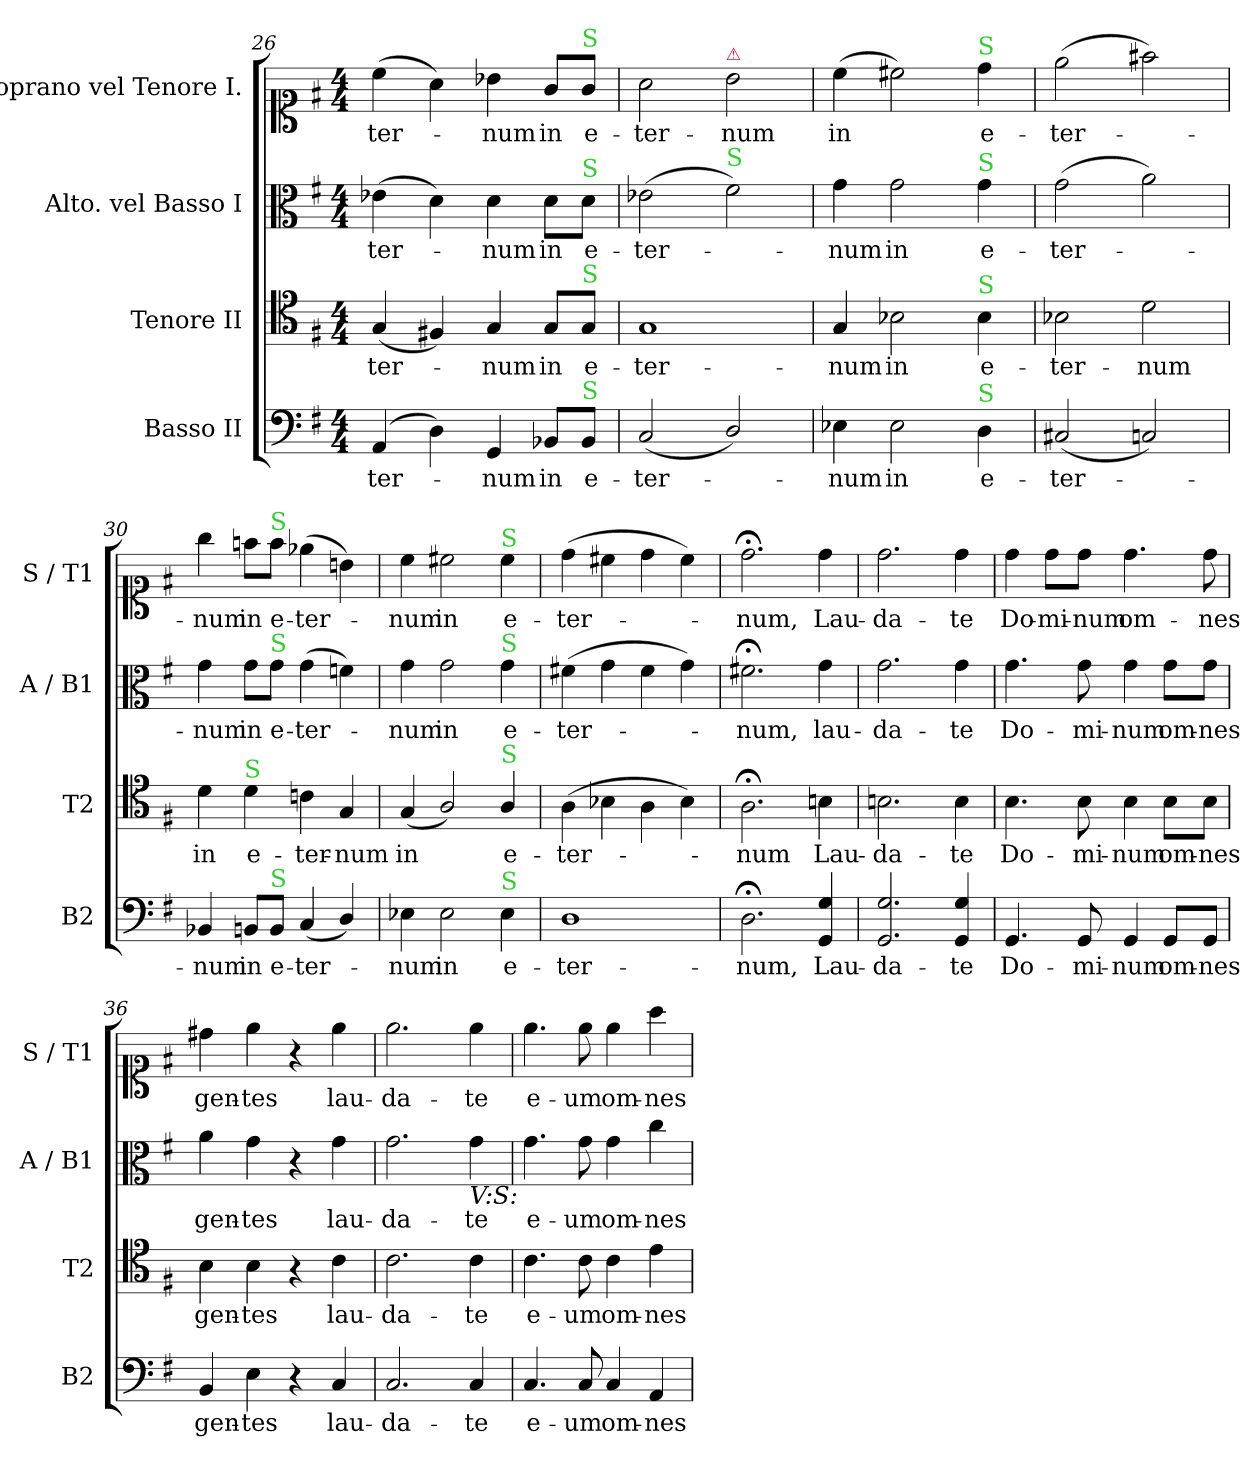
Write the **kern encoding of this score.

**kern	**text	**kern	**text	**kern	**text	**kern	**text
*part4	*part4	*part3	*part3	*part2	*part2	*part1	*part1
*staff4	*staff4	*staff3	*staff3	*staff2	*staff2	*staff1	*staff1
*I"Basso II	*	*I"Tenore II	*	*I"Alto. vel Basso I	*	*I"Soprano vel Tenore I.	*
*I'B2	*	*I'T2	*	*I'A / B1	*	*I'S / T1	*
*clefF4	*	*clefC4	*	*clefC3	*	*clefC1	*
*k[f#]	*	*k[f#]	*	*k[f#]	*	*k[f#]	*
*G:	*	*G:	*	*G:	*	*G:	*
*M4/4	*	*M4/4	*	*M4/4	*	*M4/4	*
=26	=26	=26	=26	=26	=26	=26	=26
(4AA/	-ter-	(4G/	-ter-	(4e-X\	-ter-	(4cc\	-ter-
4D\)	.	4F#X/)	.	4d\)	.	4a\)	.
4GG/	-num	4G/	-num	4d\	-num	4b-X\	-num
8BB-X/L	in	8G/L	in	8d\L	in	8g/L	in
!	!	!	!	!	!	!LO:TX:a:color=limegreen:t=S	!
!	!	!	!	!LO:TX:a:color=limegreen:t=S	!	!	!
!	!	!LO:TX:a:color=limegreen:t=S	!	!	!	!	!
!LO:TX:a:color=limegreen:t=S	!	!	!	!	!	!	!
8BB-/J	e-	8G/J	e-	8d\J	e-	8g/J	e-
=27	=27	=27	=27	=27	=27	=27	=27
(2C/	-ter-	1G	-ter-	(2e-X\	-ter-	2a\	-ter-
!	!	!	!	!	!	!LO:TX:a:color=crimson:t=⚠	!
!	!	!	!	!LO:TX:a:color=limegreen:t=S	!	!	!
2D/)	.	.	.	2f#\)	.	2b\	-num
=28	=28	=28	=28	=28	=28	=28	=28
4E-X\	-num	4G/	-num	4g\	-num	(4cc\	in
2E-\	in	2B-X\	in	2g\	in	2cc#X\)	.
!	!	!	!	!	!	!LO:TX:a:color=limegreen:t=S	!
!	!	!	!	!LO:TX:a:color=limegreen:t=S	!	!	!
!	!	!LO:TX:a:color=limegreen:t=S	!	!	!	!	!
!LO:TX:a:color=limegreen:t=S	!	!	!	!	!	!	!
4D\	e-	4B-\	e-	4g\	e-	4dd\	e-
=29	=29	=29	=29	=29	=29	=29	=29
(2C#X/	-ter-	2B-X\	-ter-	(2g\	-ter-	(2ee\	-ter-
2Cn/)	.	2d\	-num	2a\)	.	2ff#X\)	.
=30	=30	=30	=30	=30	=30	=30	=30
4BB-X/	-num	4d\	in	4g\	-num	4gg\	-num
!	!	!LO:TX:a:color=limegreen:t=S	!	!	!	!	!
8BBn/L	in	4d\	e-	8g\L	in	8ffn\L	in
!	!	!	!	!	!	!LO:TX:a:color=limegreen:t=S	!
!	!	!	!	!LO:TX:a:color=limegreen:t=S	!	!	!
!LO:TX:a:color=limegreen:t=S	!	!	!	!	!	!	!
8BB/J	e-	.	.	8g\J	e-	8ff\J	e-
(4C/	-ter-	4cn\	-ter-	(4g\	-ter-	(4ee-X\	-ter-
4D/)	.	4G/	-num	4fn\)	.	4bn\)	.
=31	=31	=31	=31	=31	=31	=31	=31
4E-X\	-num	(4G/	in	4g\	-num	4cc\	-num
2E-\	in	2A/)	.	2g\	in	2cc#X\	in
!	!	!	!	!	!	!LO:TX:a:color=limegreen:t=S	!
!	!	!	!	!LO:TX:a:color=limegreen:t=S	!	!	!
!	!	!LO:TX:a:color=limegreen:t=S	!	!	!	!	!
!LO:TX:a:color=limegreen:t=S	!	!	!	!	!	!	!
4E-\	e-	4A/	e-	4g\	e-	4cc#\	e-
=32	=32	=32	=32	=32	=32	=32	=32
1D	-ter-	(4A\	-ter-	(4f#X\	-ter-	(4dd\	-ter-
.	.	4B-X\	.	4g\	.	4cc#X\	.
.	.	4A\	.	4f#\	.	4dd\	.
.	.	4B-\)	.	4g\)	.	4cc#\)	.
=33	=33	=33	=33	=33	=33	=33	=33
2.D;<\	-num,	2.A;<\	-num	2.f#X;<\	-num,	2.dd;<\	-num,
4GG/ 4G/	Lau-	4Bn\	Lau-	4g\	lau-	4dd\	Lau-
=34	=34	=34	=34	=34	=34	=34	=34
2.GG/ 2.G/	-da-	2.Bn\	-da-	2.g\	-da-	2.dd\	-da-
4GG/ 4G/	-te	4B\	-te	4g\	-te	4dd\	-te
=35	=35	=35	=35	=35	=35	=35	=35
4.GG/	Do-	4.B\	Do-	4.g\	Do-	4dd\	Do-
.	.	.	.	.	.	8dd\L	-mi-
8GG/	-mi-	8B\	-mi-	8g\	-mi-	8dd\J	-num
4GG/	-num	4B\	-num	4g\	-num	4.dd\	om-
8GG/L	om-	8B\L	om-	8g\L	om-	.	.
8GG/J	-nes	8B\J	-nes	8g\J	-nes	8dd\	-nes
=36	=36	=36	=36	=36	=36	=36	=36
4BB/	gen-	4B\	gen-	4a\	gen-	4dd#X\	gen-
4E\	-tes	4B\	-tes	4g\	-tes	4ee\	-tes
4r	.	4r	.	4r	.	4r	.
4C/	lau-	4c\	lau-	4g\	lau-	4ee\	lau-
=37	=37	=37	=37	=37	=37	=37	=37
2.C/	-da-	2.c\	-da-	2.g\	-da-	2.ee\	-da-
!	!	!	!	!LO:TX:b:i:t=V&colon;S&colon;	!	!	!
4C/	-te	4c\	-te	4g\	-te	4ee\	-te
=38	=38	=38	=38	=38	=38	=38	=38
4.C/	e-	4.c\	e-	4.g\	e-	4.ee\	e-
8C/	-um	8c\	-um	8g\	-um	8ee\	-um
4C/	om-	4c\	om-	4g\	om-	4ee\	om-
4AA/	-nes	4e\	-nes	4cc\	-nes	4aa\	-nes
=	=	=	=	=	=	=	=
*-	*-	*-	*-	*-	*-	*-	*-
